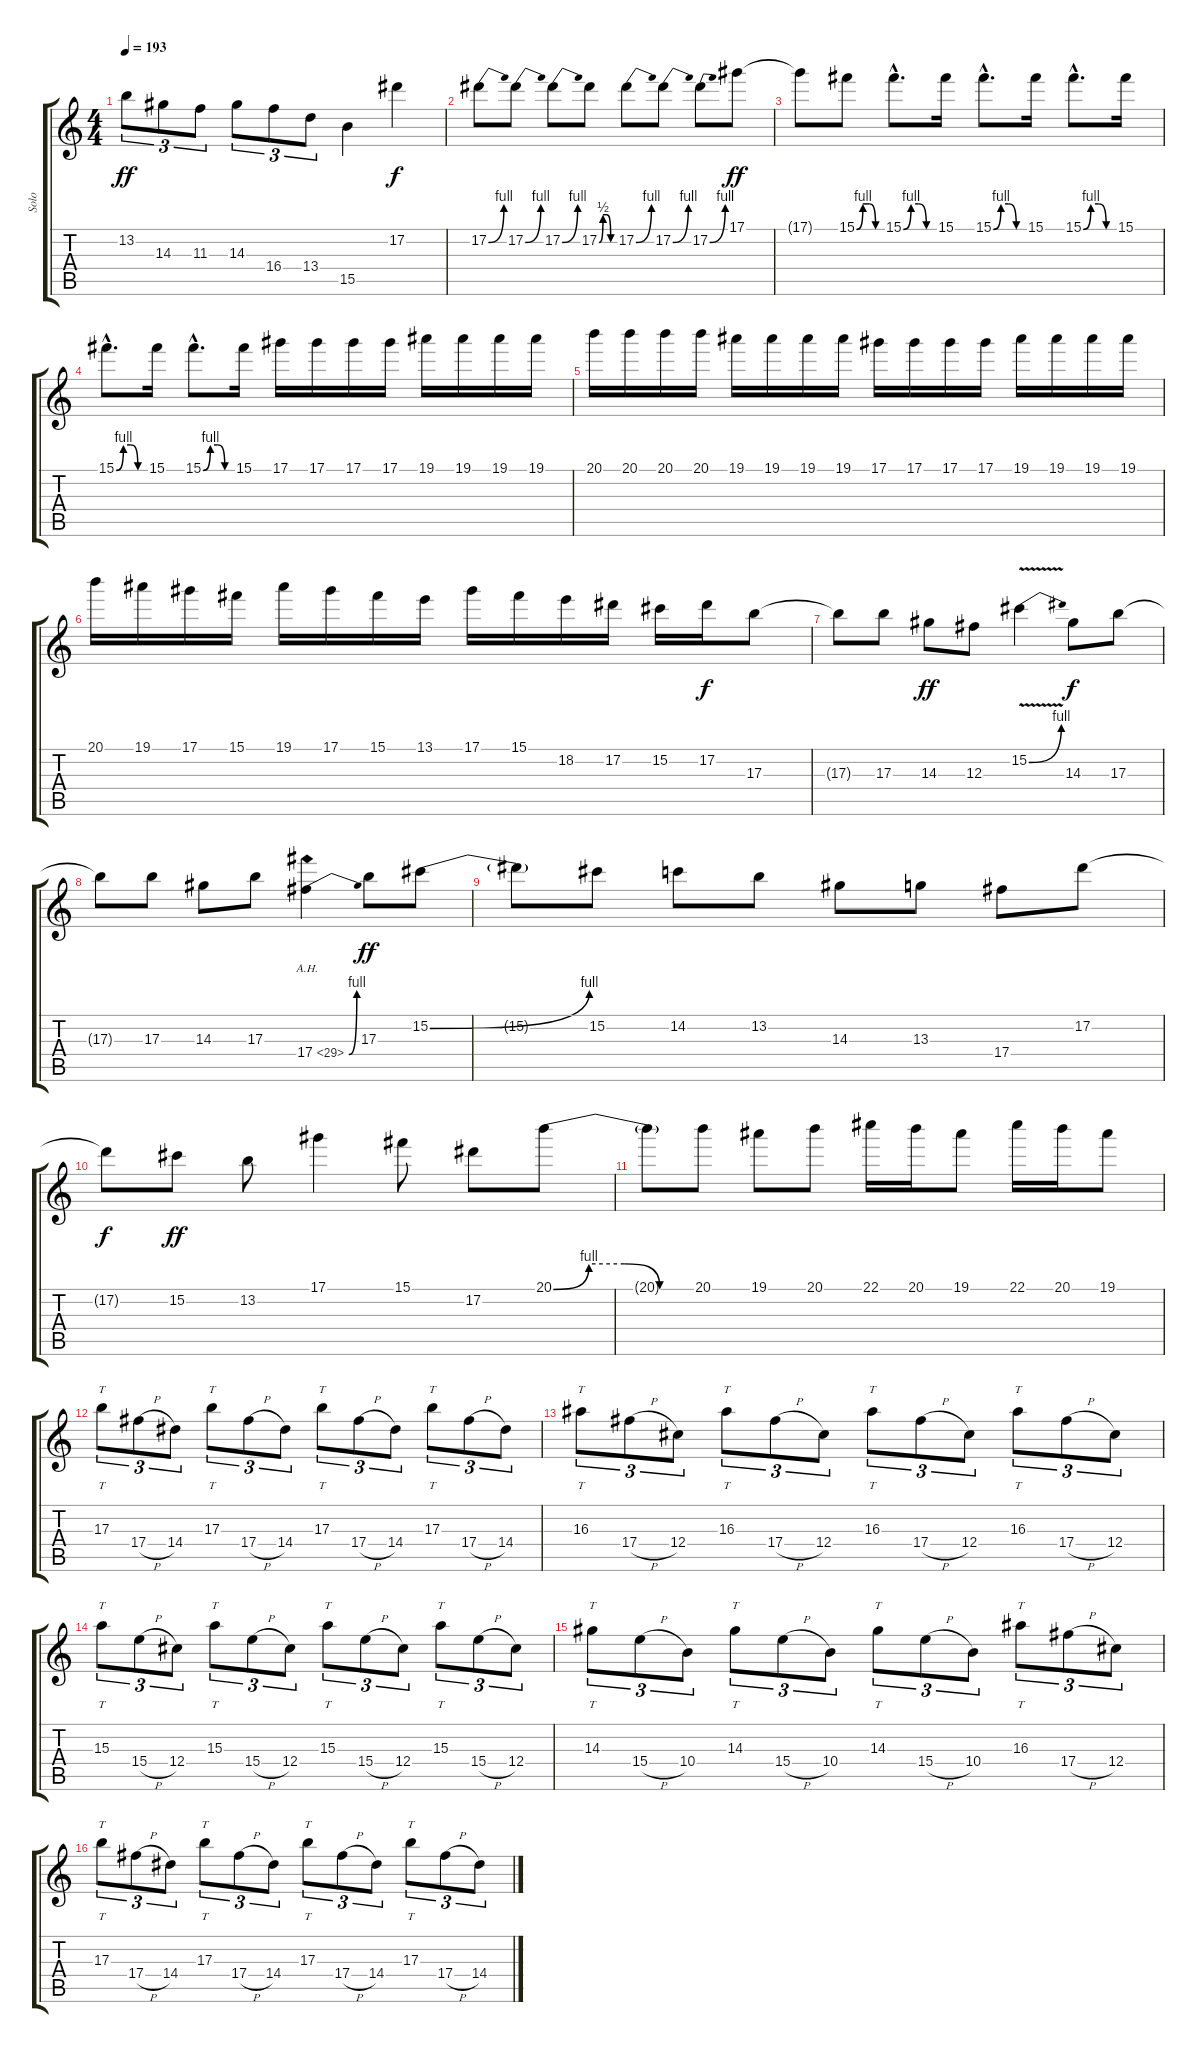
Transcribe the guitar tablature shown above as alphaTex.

\track ("Solo" "Solo") {instrument distortionguitar}
\staff {score tabs}
\tuning (Eb4 Bb3 Gb3 Db3 Ab2 Eb2) {hide}
\ts (4 4)
\tempo 193
\clef g2
\ks c
13.2.8{tu (3 2) dy ff} 14.3.8{tu (3 2)} 11.3.8{tu (3 2)} 14.3.8{tu (3 2)} 16.4.8{tu (3 2)} 13.4.8{tu (3 2)} 15.5.4 17.2.4{dy f} |
17.2{be (bend 0 0 60 4)}.8 17.2{be (bend 0 0 60 4)}.8 17.2{be (bend 0 0 60 4)}.8 17.2{be (custom 0 0 15 2 30 2 45 0 60 0)}.8 17.2{be (bend 0 0 60 4)}.8 17.2{be (bend 0 0 60 4)}.8 17.2{be (bend 0 0 60 4)}.8 17.1.8{dy ff} |
17.1{t}.8 15.1{be (custom 0 0 15 4 30 4 45 0 60 0)}.8 15.1{be (custom 0 0 15 4 30 4 45 0 60 0) hac}.8{d} 15.1.16 15.1{be (custom 0 0 15 4 30 4 45 0 60 0) hac}.8{d} 15.1.16 15.1{be (custom 0 0 15 4 30 4 45 0 60 0) hac}.8{d} 15.1.16 |
15.1{be (custom 0 0 15 4 30 4 45 0 60 0) hac}.8{d} 15.1.16 15.1{be (custom 0 0 15 4 30 4 45 0 60 0) hac}.8{d} 15.1.16 17.1.16 17.1.16 17.1.16 17.1.16 19.1.16 19.1.16 19.1.16 19.1.16 |
20.1.16 20.1.16 20.1.16 20.1.16 19.1.16 19.1.16 19.1.16 19.1.16 17.1.16 17.1.16 17.1.16 17.1.16 19.1.16 19.1.16 19.1.16 19.1.16 |
20.1.16 19.1.16 17.1.16 15.1.16 19.1.16 17.1.16 15.1.16 13.1.16 17.1.16 15.1.16 18.2.16 17.2.16 15.2.16 17.2.16{dy f} 17.3.8 |
17.3{t}.8 17.3.8 14.3.8{dy ff} 12.3.8 15.2{be (bend 0 0 60 4) v}.4 14.3.8{dy f} 17.3.8 |
17.3{t}.8 17.3.8 14.3.8 17.3.8 17.4{be (bend 0 0 60 4) ah 12}.4 17.3.8{dy ff} 15.2{be (bend 0 0 60 4)}.8 |
15.2{t}.8 15.2.8 14.2.8 13.2.8 14.3.8 13.3.8 17.4.8 17.2.8 |
17.2{t}.8{dy f} 15.2.8{dy ff} 13.2.8 17.1.4 15.1.8 17.2.8 20.1{be (custom 0 0 15 4 30 4 45 0 60 0)}.8 |
20.1{t}.8 20.1.8 19.1.8 20.1.8 22.1.16 20.1.16 19.1.8 22.1.16 20.1.16 19.1.8 |
17.3.8{tt tu (3 2) volume 14} 17.4{h}.8{tu (3 2)} 14.4.8{tu (3 2)} 17.3.8{tt tu (3 2)} 17.4{h}.8{tu (3 2)} 14.4.8{tu (3 2)} 17.3.8{tt tu (3 2)} 17.4{h}.8{tu (3 2)} 14.4.8{tu (3 2)} 17.3.8{tt tu (3 2)} 17.4{h}.8{tu (3 2)} 14.4.8{tu (3 2)} |
16.3.8{tt tu (3 2)} 17.4{h}.8{tu (3 2)} 12.4.8{tu (3 2)} 16.3.8{tt tu (3 2)} 17.4{h}.8{tu (3 2)} 12.4.8{tu (3 2)} 16.3.8{tt tu (3 2)} 17.4{h}.8{tu (3 2)} 12.4.8{tu (3 2)} 16.3.8{tt tu (3 2)} 17.4{h}.8{tu (3 2)} 12.4.8{tu (3 2)} |
15.3.8{tt tu (3 2)} 15.4{h}.8{tu (3 2)} 12.4.8{tu (3 2)} 15.3.8{tt tu (3 2)} 15.4{h}.8{tu (3 2)} 12.4.8{tu (3 2)} 15.3.8{tt tu (3 2)} 15.4{h}.8{tu (3 2)} 12.4.8{tu (3 2)} 15.3.8{tt tu (3 2)} 15.4{h}.8{tu (3 2)} 12.4.8{tu (3 2)} |
14.3.8{tt tu (3 2)} 15.4{h}.8{tu (3 2)} 10.4.8{tu (3 2)} 14.3.8{tt tu (3 2)} 15.4{h}.8{tu (3 2)} 10.4.8{tu (3 2)} 14.3.8{tt tu (3 2)} 15.4{h}.8{tu (3 2)} 10.4.8{tu (3 2)} 16.3.8{tt tu (3 2)} 17.4{h}.8{tu (3 2)} 12.4.8{tu (3 2)} |
17.3.8{tt tu (3 2)} 17.4{h}.8{tu (3 2)} 14.4.8{tu (3 2)} 17.3.8{tt tu (3 2)} 17.4{h}.8{tu (3 2)} 14.4.8{tu (3 2)} 17.3.8{tt tu (3 2)} 17.4{h}.8{tu (3 2)} 14.4.8{tu (3 2)} 17.3.8{tt tu (3 2)} 17.4{h}.8{tu (3 2)} 14.4.8{tu (3 2)}
